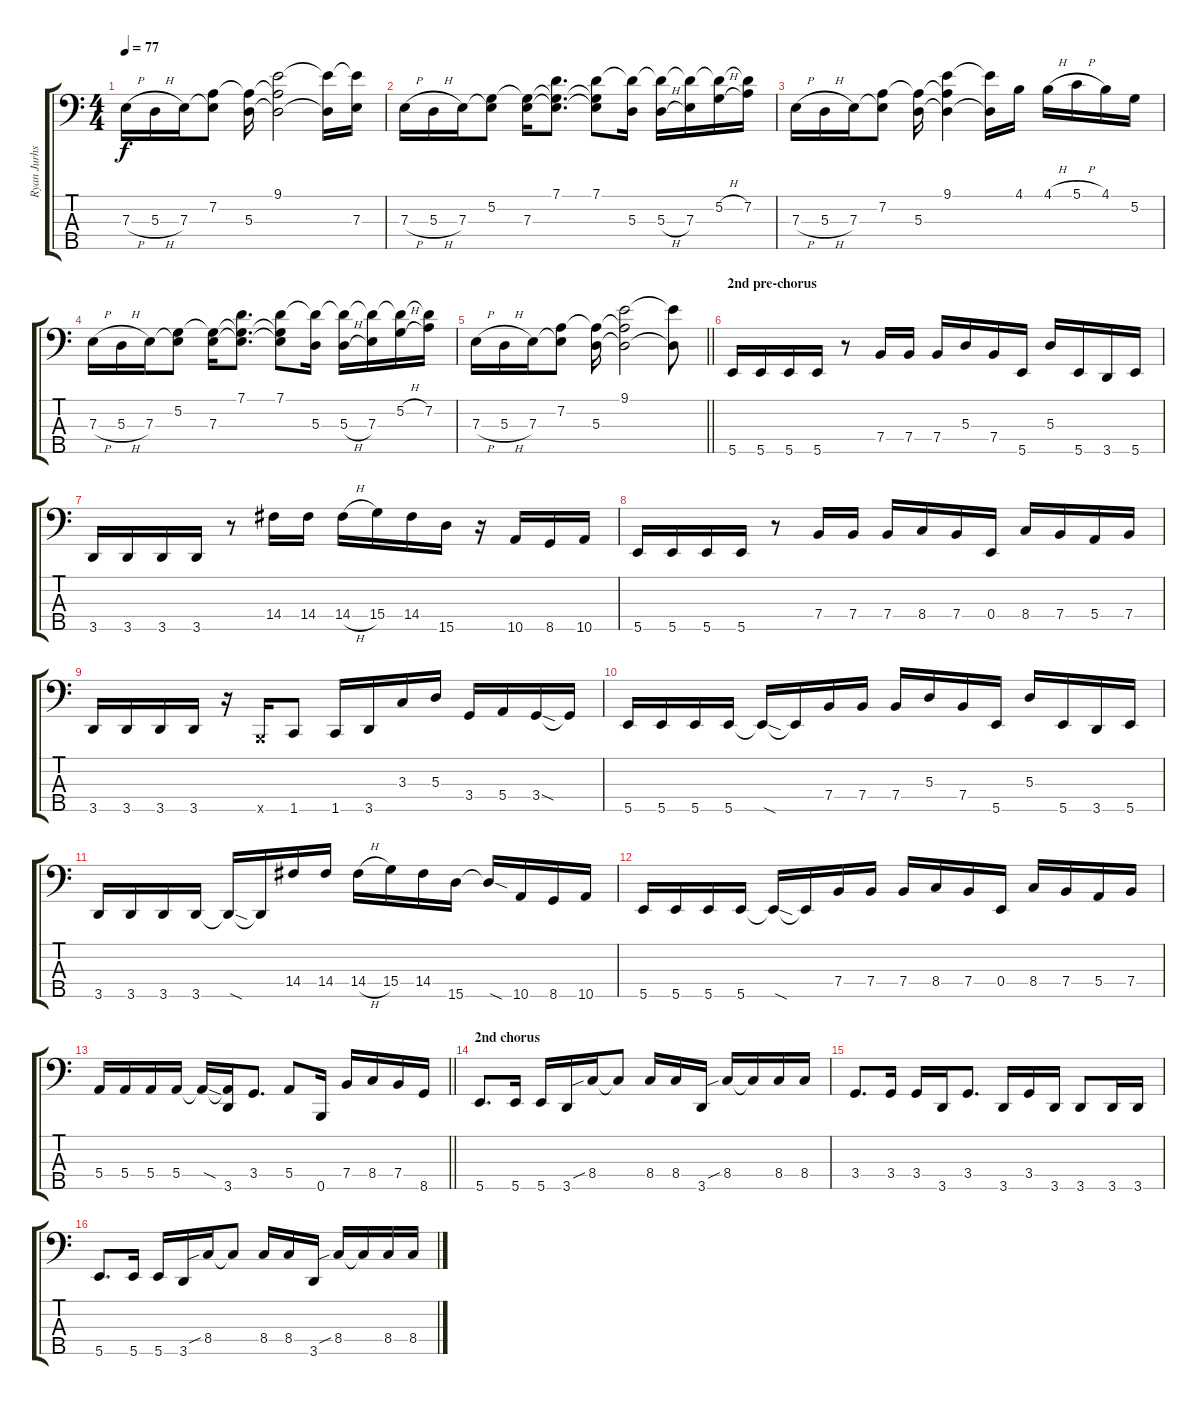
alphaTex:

\track ("Ryan Jurhs" "Ryan Jurhs") {instrument electricbassfinger}
\staff {score tabs}
\tuning (G2 D2 A1 E1 B0) {hide}
\ts (4 4)
\tempo 77
\clef f4
\ks c
7.3{h}.16{dy f} 5.3{h}.16 7.3.16 (7.2 7.3{t}).8 (7.2{t} 5.3).16 (9.1 7.2{t} 5.3{t}).2 (9.1{t} 5.3{t}).16 (9.1{t} 7.3).16 |
7.3{h}.16 5.3{h}.16 7.3.16 (5.2 7.3{t}).8 (5.2{t} 7.3).16 (7.1 5.2{t} 7.3{t}).8{d} (7.1 5.2{t} 7.3{t}).8 (7.1{t} 5.3).16 (7.1{t} 5.3{h}).16 (7.1{t} 7.3).16 (7.1{t} 5.2{h}).16 (7.1{t} 7.2).16 |
7.3{h}.16 5.3{h}.16 7.3.16 (7.2 7.3{t}).8 (7.2{t} 5.3).16 (9.1 7.2{t} 5.3{t}).4 (9.1{t} 5.3{t}).16 4.1.16 4.1{h}.16 5.1{h}.16 4.1.16 5.2.16 |
7.3{h}.16 5.3{h}.16 7.3.16 (5.2 7.3{t}).8 (5.2{t} 7.3).16 (7.1 5.2{t} 7.3{t}).8{d} (7.1 5.2{t} 7.3{t}).8 (7.1{t} 5.3).16 (7.1{t} 5.3{h}).16 (7.1{t} 7.3).16 (7.1{t} 5.2{h}).16 (7.1{t} 7.2).16 |
\barLineRight lightlight
7.3{h}.16 5.3{h}.16 7.3.16 (7.2 7.3{t}).8 (7.2{t} 5.3).16 (9.1 7.2{t} 5.3{t}).2 (9.1{t} 5.3{t}).8 |
\section ("" "2nd pre-chorus")
5.5.16 5.5.16 5.5.16 5.5.16 r.8 7.4.16 7.4.16 7.4.16 5.3.16 7.4.16 5.5.16 5.3.16 5.5.16 3.5.16 5.5.16 |
3.5.16 3.5.16 3.5.16 3.5.16 r.8 14.4.16 14.4.16 14.4{h}.16 15.4.16 14.4.16 15.5.16 r.16 10.5.16 8.5.16 10.5.16 |
5.5.16 5.5.16 5.5.16 5.5.16 r.8 7.4.16 7.4.16 7.4.16 8.4.16 7.4.16 0.4.16 8.4.16 7.4.16 5.4.16 7.4.16 |
3.5.16 3.5.16 3.5.16 3.5.16 r.16 0.5{x}.16 1.5.8 1.5.16 3.5.16 3.3.16 5.3.16 3.4.16 5.4.16 3.4{sod}.16 3.4{t}.16 |
5.5.16 5.5.16 5.5.16 5.5.16 5.5{sod t}.16 5.5{t}.16 7.4.16 7.4.16 7.4.16 5.3.16 7.4.16 5.5.16 5.3.16 5.5.16 3.5.16 5.5.16 |
3.5.16 3.5.16 3.5.16 3.5.16 3.5{sod t}.16 3.5{t}.16 14.4.16 14.4.16 14.4{h}.16 15.4.16 14.4.16 15.5.16 15.5{sod t}.16 10.5.16 8.5.16 10.5.16 |
5.5.16 5.5.16 5.5.16 5.5.16 5.5{sod t}.16 5.5{t}.16 7.4.16 7.4.16 7.4.16 8.4.16 7.4.16 0.4.16 8.4.16 7.4.16 5.4.16 7.4.16 |
\barLineRight lightlight
5.4.16 5.4.16 5.4.16 5.4.16 5.4{sod t}.16 (5.4{t} 3.5).16 3.4.8{d} 5.4.8 0.5.16 7.4.16 8.4.16 7.4.16 8.5.16 |
\section ("" "2nd chorus")
5.5.8{d} 5.5.16 5.5.16 3.5.16 8.4{sib}.16 8.4{t}.8 8.4.16 8.4.16 3.5.16 8.4{sib}.16 8.4{t}.16 8.4.16 8.4.16 |
3.4.8{d} 3.4.16 3.4.16 3.5.16 3.4.8{d} 3.5.16 3.4.16 3.5.16 3.5.8 3.5.16 3.5.16 |
5.5.8{d} 5.5.16 5.5.16 3.5.16 8.4{sib}.16 8.4{t}.8 8.4.16 8.4.16 3.5.16 8.4{sib}.16 8.4{t}.16 8.4.16 8.4.16
